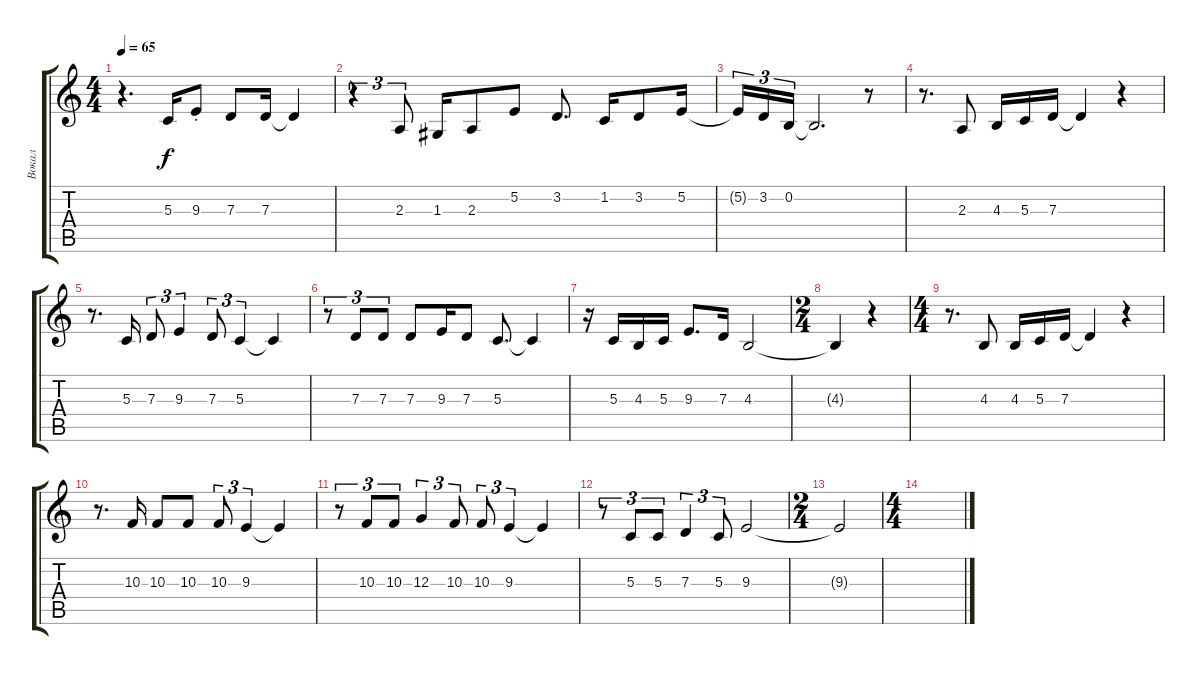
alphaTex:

\track ("Вокал" "Вокал") {instrument drawbarorgan}
\staff {score tabs}
\tuning (E4 B3 G3 D3 A2 E2) {hide}
\ts (4 4)
\tempo 65
\clef g2
\ks c
r.4{d dy f} 5.3.16 9.3{st}.8 7.3.8 7.3.16 7.3{t}.4 |
r.4{tu (3 2)} 2.3.8{tu (3 2)} 1.3.16 2.3.8 5.2.8 3.2.8{d} 1.2.16 3.2.8 5.2.16 |
5.2{t}.16{tu (3 2)} 3.2.16{tu (3 2)} 0.2.16{tu (3 2)} 0.2{t}.2{d} r.8 |
r.8{d} 2.3.8 4.3.16 5.3.16 7.3.16 7.3{t}.4 r.4 |
r.8{d} 5.3.16 7.3.8{tu (3 2)} 9.3.4{tu (3 2)} 7.3.8{tu (3 2)} 5.3.4{tu (3 2)} 5.3{t}.4 |
r.8{tu (3 2)} 7.3.8{tu (3 2)} 7.3.8{tu (3 2)} 7.3.8 9.3.16 7.3.8 5.3.8{d} 5.3{t}.4 |
r.16 5.3.16 4.3.16 5.3.16 9.3.8{d} 7.3.16 4.3.2 |
\ts (2 4)
4.3{t}.4 r.4 |
\ts (4 4)
r.8{d} 4.3.8 4.3.16 5.3.16 7.3.16 7.3{t}.4 r.4 |
r.8{d} 10.3.16 10.3.8 10.3.8 10.3.8{tu (3 2)} 9.3.4{tu (3 2)} 9.3{t}.4 |
r.8{tu (3 2)} 10.3.8{tu (3 2)} 10.3.8{tu (3 2)} 12.3.4{tu (3 2)} 10.3.8{tu (3 2)} 10.3.8{tu (3 2)} 9.3.4{tu (3 2)} 9.3{t}.4 |
r.8{tu (3 2)} 5.3.8{tu (3 2)} 5.3.8{tu (3 2)} 7.3.4{tu (3 2)} 5.3.8{tu (3 2)} 9.3.2 |
\ts (2 4)
9.3{t}.2 |
\ts (4 4)
